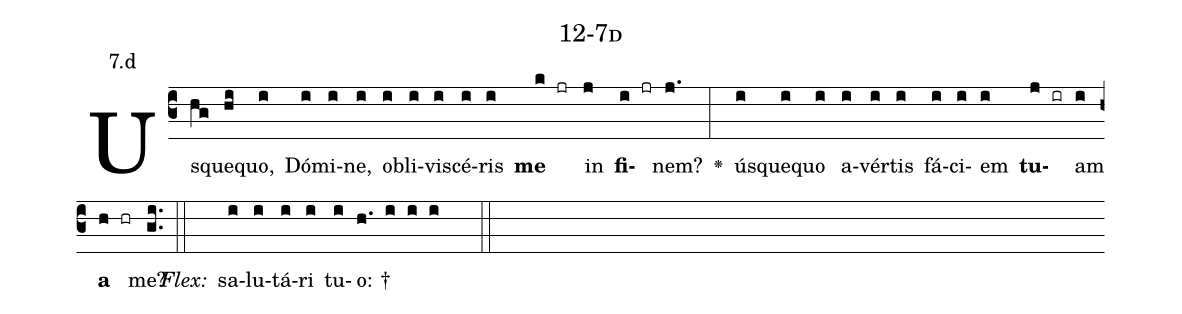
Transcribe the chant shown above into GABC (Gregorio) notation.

name: 12-7d;
annotation: 7.d;
%%
(c3)Us(hg)que(hi)quo,(i) Dó(i)mi(i)ne,(i) ob(i)li(i)vi(i)scé(i)ris(i) <b>me</b>(k jr) in(j) <b>fi</b>(i jr)nem?(j.) <v>\greheightstar</v>(:) ús(i)que(i)quo(i) a(i)vér(i)tis(i) fá(i)ci(i)em(i) <b>tu</b>(j ir)am(i) <b>a</b>(h hr) me?(gi..) (::)
<i>Flex:</i>()  sa(i)lu(i)tá(i)ri(i) tu(i)o: †(h. i i i  ::)

%E(i) u(i) o(j) u(i) a(h) e.(gi..) (::)
